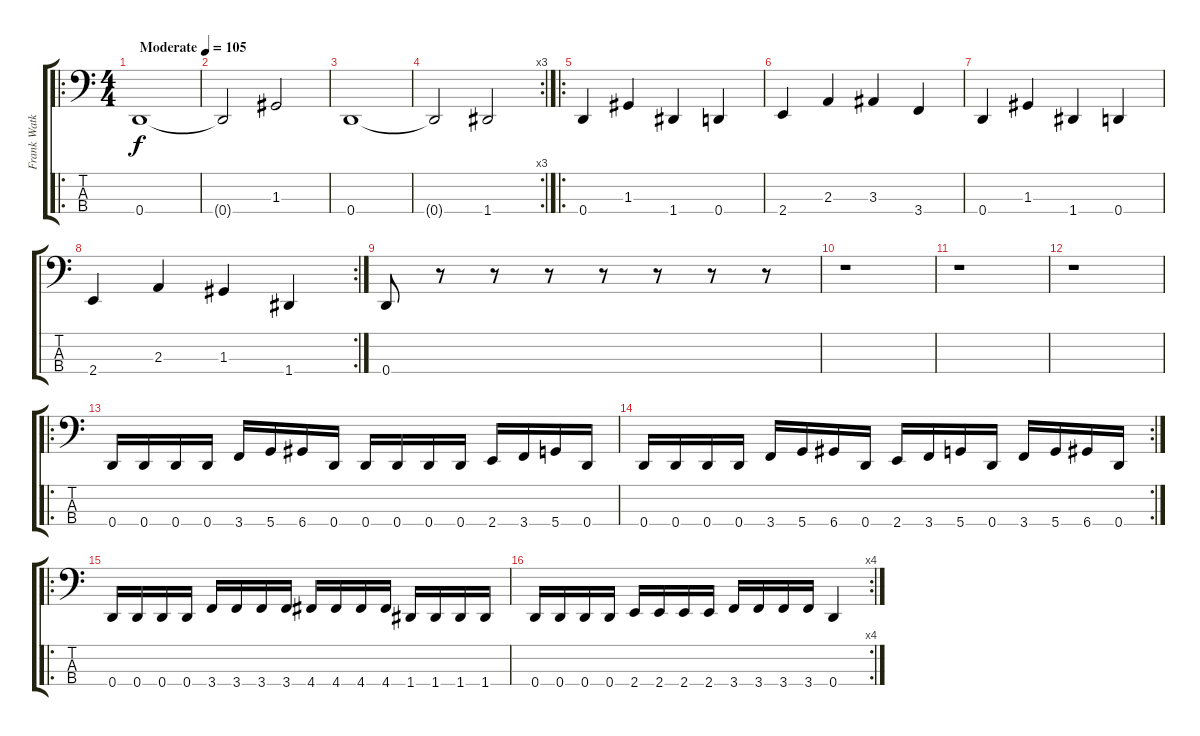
\track ("Frank Watkins" "Frank Watk") {instrument electricbasspick}
\staff {score tabs}
\tuning (F2 C2 G1 D1) {hide}
\ro
\ts (4 4)
\tempo (105 "Moderate")
\clef f4
\ks c
0.4.1{dy f instrument electricbasspick} |
0.4{t}.2 1.3.2 |
0.4.1 |
\rc 3
0.4{t}.2 1.4.2 |
\ro
0.4.4 1.3.4 1.4.4 0.4.4 |
2.4.4 2.3.4 3.3.4 3.4.4 |
0.4.4 1.3.4 1.4.4 0.4.4 |
\rc 2
2.4.4 2.3.4 1.3.4 1.4.4 |
0.4.8 r.8 r.8 r.8 r.8 r.8 r.8 r.8 |
r.1 |
r.1 |
r.1 |
\ro
0.4.16 0.4.16 0.4.16 0.4.16 3.4.16 5.4.16 6.4.16 0.4.16 0.4.16 0.4.16 0.4.16 0.4.16 2.4.16 3.4.16 5.4.16 0.4.16 |
\rc 2
0.4.16 0.4.16 0.4.16 0.4.16 3.4.16 5.4.16 6.4.16 0.4.16 2.4.16 3.4.16 5.4.16 0.4.16 3.4.16 5.4.16 6.4.16 0.4.16 |
\ro
0.4.16 0.4.16 0.4.16 0.4.16 3.4.16 3.4.16 3.4.16 3.4.16 4.4.16 4.4.16 4.4.16 4.4.16 1.4.16 1.4.16 1.4.16 1.4.16 |
\rc 4
0.4.16 0.4.16 0.4.16 0.4.16 2.4.16 2.4.16 2.4.16 2.4.16 3.4.16 3.4.16 3.4.16 3.4.16 0.4.4
